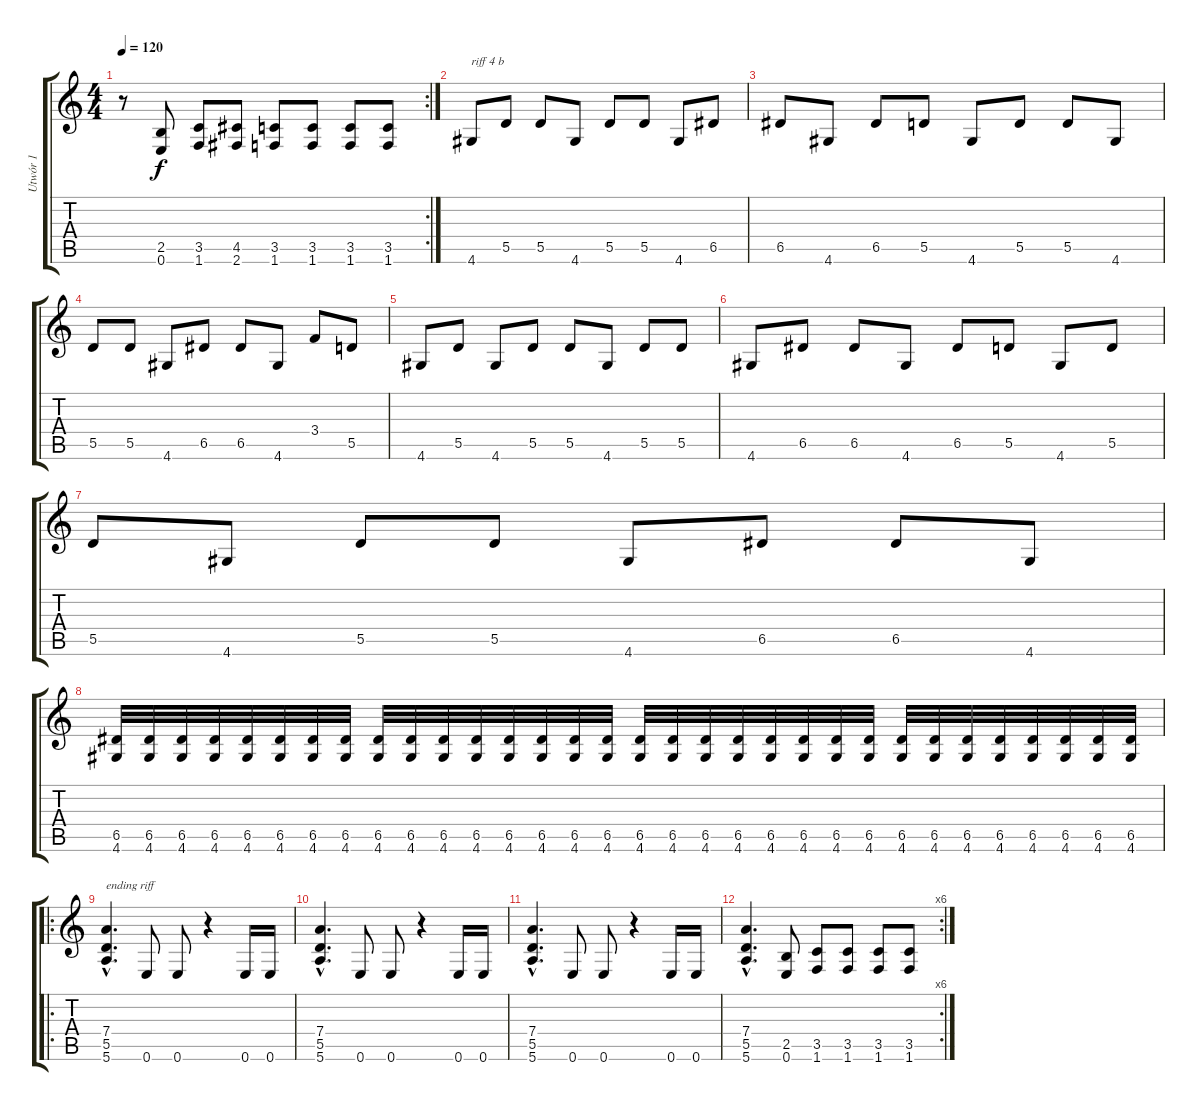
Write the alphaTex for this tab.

\track ("Utwór 1" "Utwór 1") {instrument distortionguitar}
\staff {score tabs}
\tuning (E4 B3 G3 D3 A2 E2) {hide}
\rc 2
\ts (4 4)
\tempo 120
\clef g2
\ks c
r.8{dy f} (2.5 0.6).8 (3.5 1.6).8 (4.5 2.6).8 (3.5 1.6).8 (3.5 1.6).8 (3.5 1.6).8 (3.5 1.6).8 |
4.6.8{txt "riff 4 b"} 5.5.8 5.5.8 4.6.8 5.5.8 5.5.8 4.6.8 6.5.8 |
6.5.8 4.6.8 6.5.8 5.5.8 4.6.8 5.5.8 5.5.8 4.6.8 |
5.5.8 5.5.8 4.6.8 6.5.8 6.5.8 4.6.8 3.4.8 5.5.8 |
4.6.8 5.5.8 4.6.8 5.5.8 5.5.8 4.6.8 5.5.8 5.5.8 |
4.6.8 6.5.8 6.5.8 4.6.8 6.5.8 5.5.8 4.6.8 5.5.8 |
5.5.8 4.6.8 5.5.8 5.5.8 4.6.8 6.5.8 6.5.8 4.6.8 |
(6.5 4.6).32 (6.5 4.6).32 (6.5 4.6).32 (6.5 4.6).32 (6.5 4.6).32 (6.5 4.6).32 (6.5 4.6).32 (6.5 4.6).32 (6.5 4.6).32 (6.5 4.6).32 (6.5 4.6).32 (6.5 4.6).32 (6.5 4.6).32 (6.5 4.6).32 (6.5 4.6).32 (6.5 4.6).32 (6.5 4.6).32 (6.5 4.6).32 (6.5 4.6).32 (6.5 4.6).32 (6.5 4.6).32 (6.5 4.6).32 (6.5 4.6).32 (6.5 4.6).32 (6.5 4.6).32 (6.5 4.6).32 (6.5 4.6).32 (6.5 4.6).32 (6.5 4.6).32 (6.5 4.6).32 (6.5 4.6).32 (6.5 4.6).32 |
\ro
(7.4{hac} 5.5{hac} 5.6{hac}).4{d txt "ending riff"} 0.6.8 0.6.8 r.4 0.6.16 0.6.16 |
(7.4{hac} 5.5{hac} 5.6{hac}).4{d} 0.6.8 0.6.8 r.4 0.6.16 0.6.16 |
(7.4{hac} 5.5{hac} 5.6{hac}).4{d} 0.6.8 0.6.8 r.4 0.6.16 0.6.16 |
\rc 6
(7.4{hac} 5.5{hac} 5.6{hac}).4{d} (2.5 0.6).8 (3.5 1.6).8 (3.5 1.6).8 (3.5 1.6).8 (3.5 1.6).8
